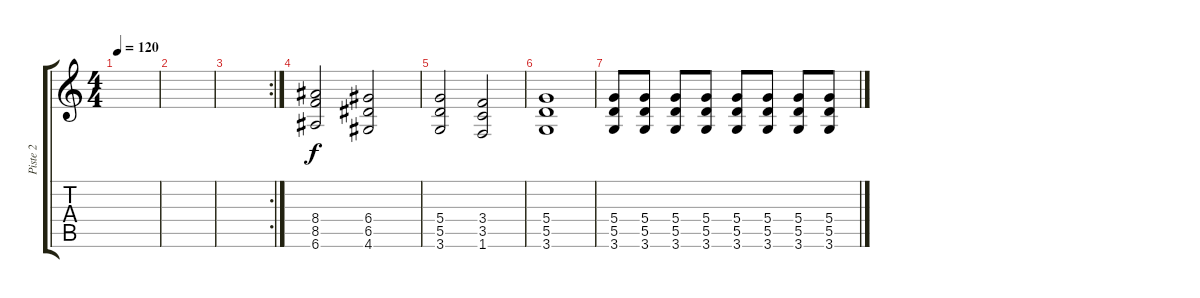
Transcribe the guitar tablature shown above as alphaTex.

\track ("Piste 2" "Piste 2") {instrument overdrivenguitar}
\staff {score tabs}
\tuning (E4 B3 G3 D3 A2 E2) {hide}
\ts (4 4)
\tempo 120
\clef g2
\ks c
|
|
\rc 2
|
(8.4 8.5 6.6).2 (6.4 6.5 4.6).2 |
(5.4 5.5 3.6).2 (3.4 3.5 1.6).2 |
(5.4 5.5 3.6).1 |
(5.4 5.5 3.6).8 (5.4 5.5 3.6).8 (5.4 5.5 3.6).8 (5.4 5.5 3.6).8 (5.4 5.5 3.6).8 (5.4 5.5 3.6).8 (5.4 5.5 3.6).8 (5.4 5.5 3.6).8
